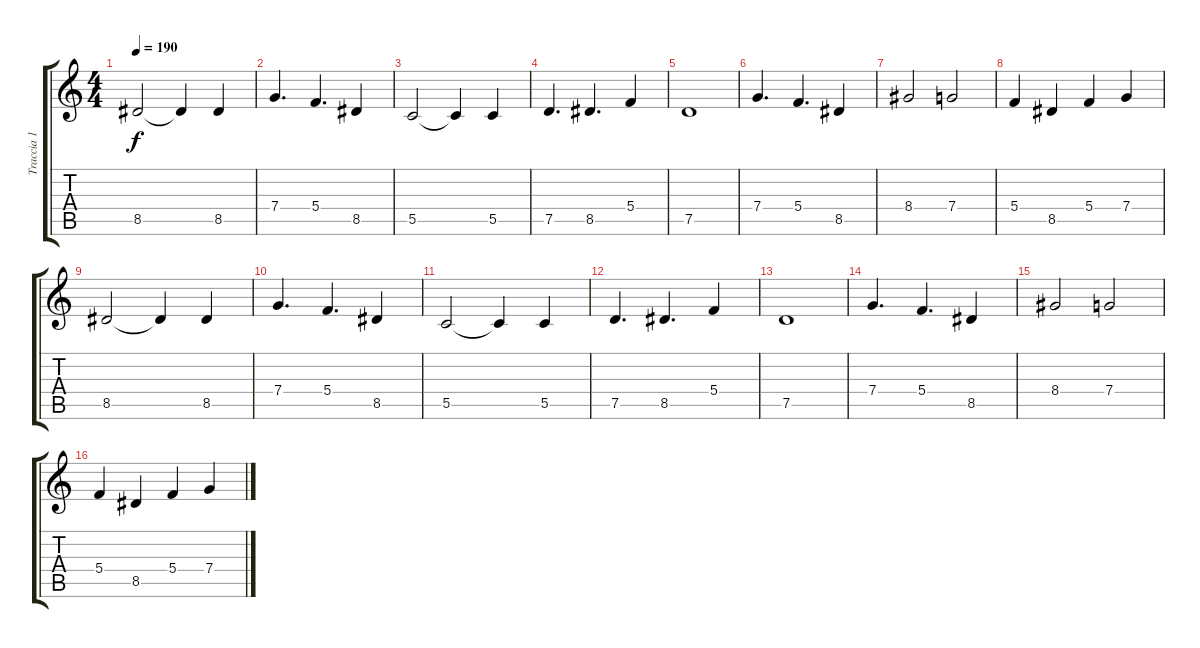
\track ("Traccia 1" "Traccia 1") {instrument distortionguitar}
\staff {score tabs}
\tuning (D4 A3 F3 C3 G2 C2) {hide}
\ts (4 4)
\tempo 190
\clef g2
\ks c
8.5.2{dy f} 8.5{t}.4 8.5.4 |
7.4.4{d} 5.4.4{d} 8.5.4 |
5.5.2 5.5{t}.4 5.5.4 |
7.5.4{d} 8.5.4{d} 5.4.4 |
7.5.1 |
7.4.4{d} 5.4.4{d} 8.5.4 |
8.4.2 7.4.2 |
5.4.4 8.5.4 5.4.4 7.4.4 |
8.5.2 8.5{t}.4 8.5.4 |
7.4.4{d} 5.4.4{d} 8.5.4 |
5.5.2 5.5{t}.4 5.5.4 |
7.5.4{d} 8.5.4{d} 5.4.4 |
7.5.1 |
7.4.4{d} 5.4.4{d} 8.5.4 |
8.4.2 7.4.2 |
5.4.4 8.5.4 5.4.4 7.4.4
